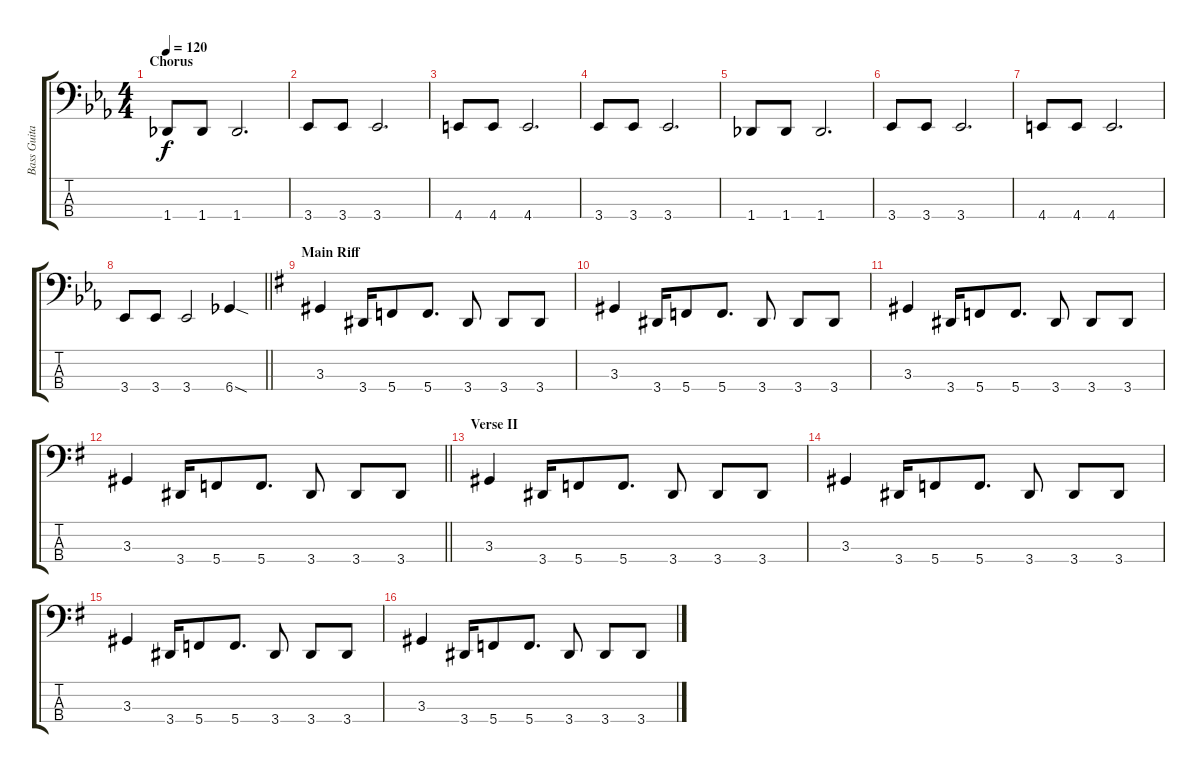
\track ("Bass Guitar" "Bass Guita") {instrument electricbassfinger}
\staff {score tabs}
\tuning (Eb2 Bb1 F1 C1) {hide}
\ts (4 4)
\section ("" "Chorus")
\tempo 120
\clef f4
\ks eb
1.4.8{dy f} 1.4.8 1.4.2{d} |
3.4.8 3.4.8 3.4.2{d} |
4.4.8 4.4.8 4.4.2{d} |
3.4.8 3.4.8 3.4.2{d} |
1.4.8 1.4.8 1.4.2{d} |
3.4.8 3.4.8 3.4.2{d} |
4.4.8 4.4.8 4.4.2{d} |
\barLineRight lightlight
3.4.8 3.4.8 3.4.2 6.4{sod}.4 |
\section ("" "Main Riff")
\ks g
3.3.4 3.4.16 5.4.8 5.4.8{d} 3.4.8 3.4.8 3.4.8 |
3.3.4 3.4.16 5.4.8 5.4.8{d} 3.4.8 3.4.8 3.4.8 |
3.3.4 3.4.16 5.4.8 5.4.8{d} 3.4.8 3.4.8 3.4.8 |
\barLineRight lightlight
3.3.4 3.4.16 5.4.8 5.4.8{d} 3.4.8 3.4.8 3.4.8 |
\section ("" "Verse II")
3.3.4 3.4.16 5.4.8 5.4.8{d} 3.4.8 3.4.8 3.4.8 |
3.3.4 3.4.16 5.4.8 5.4.8{d} 3.4.8 3.4.8 3.4.8 |
3.3.4 3.4.16 5.4.8 5.4.8{d} 3.4.8 3.4.8 3.4.8 |
3.3.4 3.4.16 5.4.8 5.4.8{d} 3.4.8 3.4.8 3.4.8
